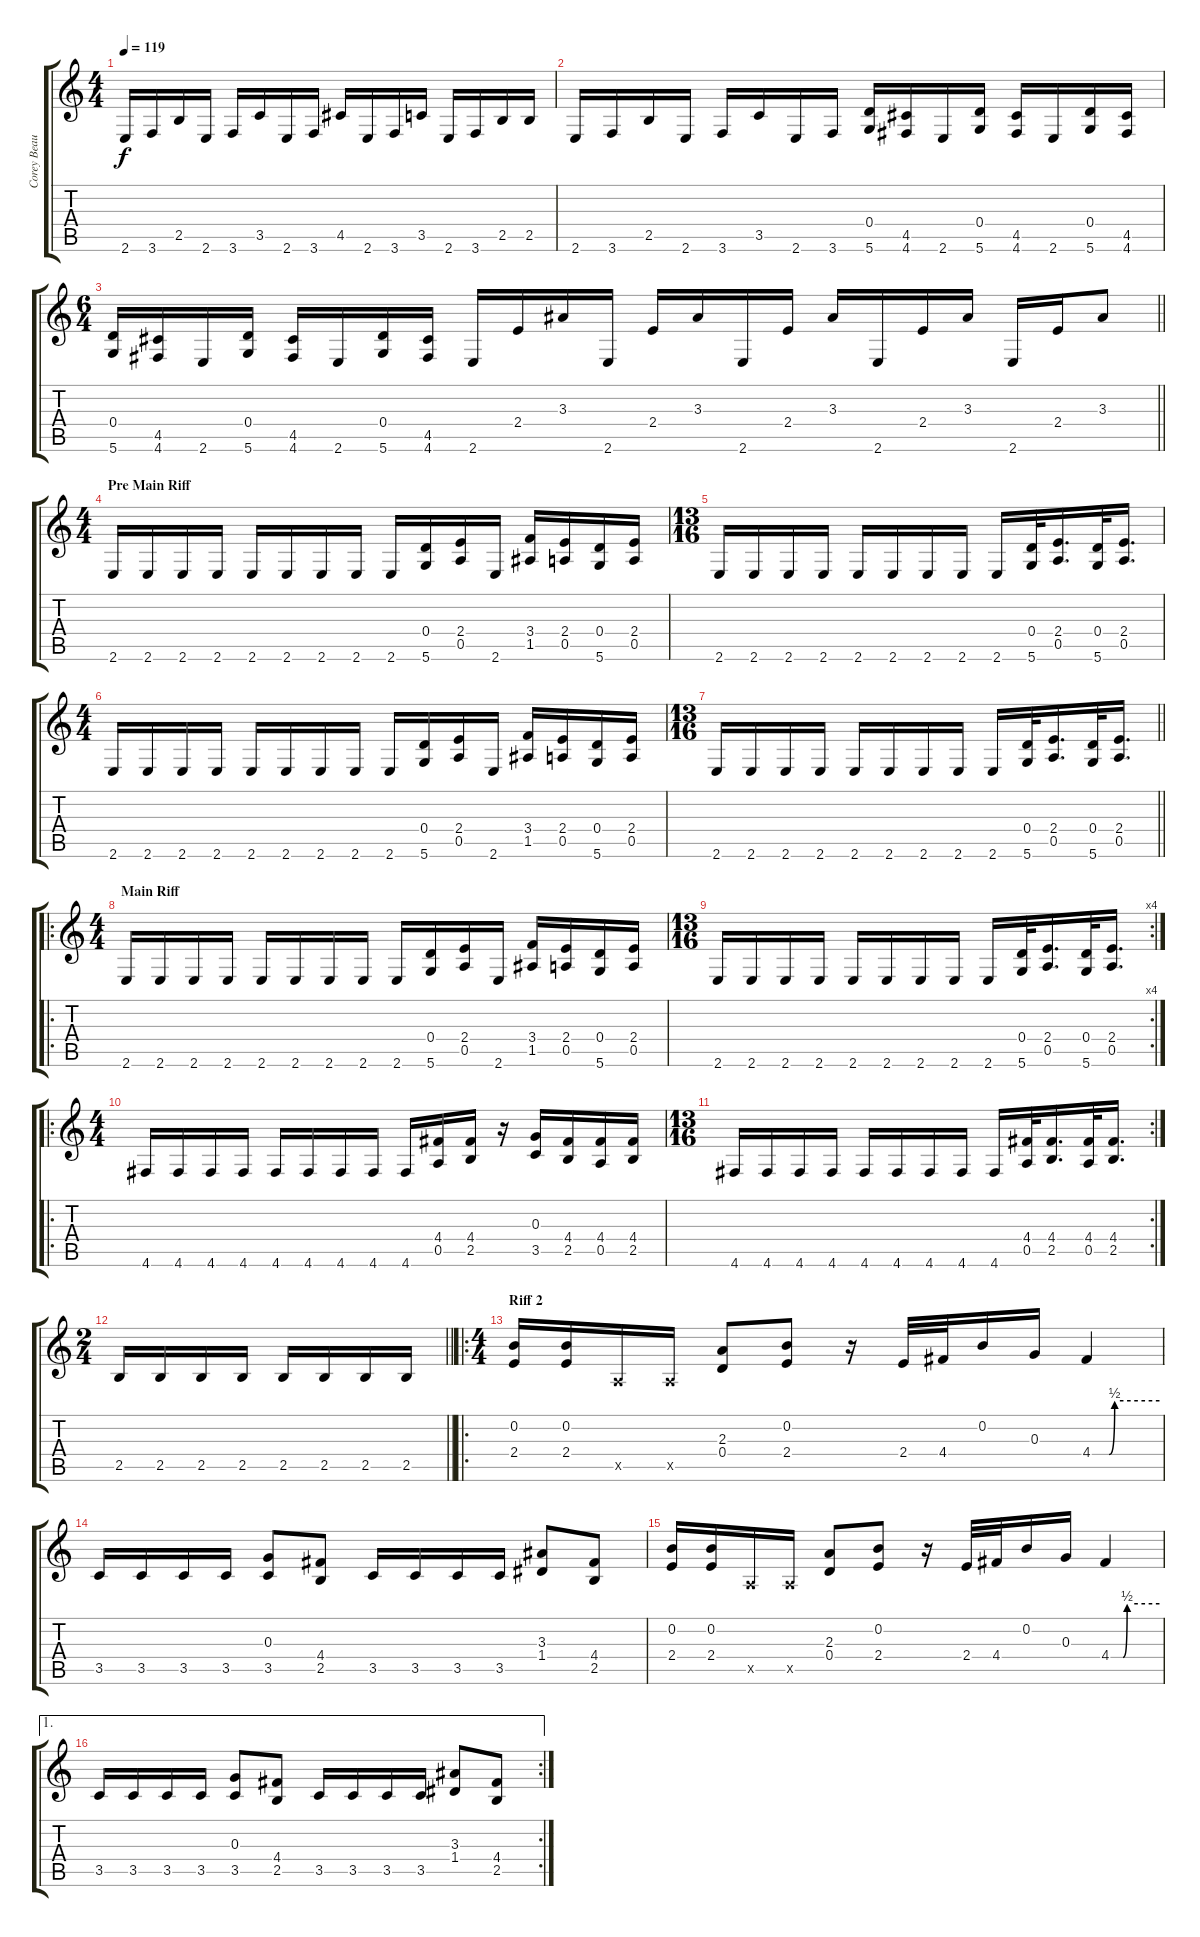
\track ("Corey Beaulieu (lead guitar)" "Corey Beau") {instrument distortionguitar}
\staff {score tabs}
\tuning (E4 B3 G3 D3 A2 D2) {hide}
\ts (4 4)
\tempo 119
\clef g2
\ks c
2.6.16{dy f} 3.6.16 2.5.16 2.6.16 3.6.16 3.5.16 2.6.16 3.6.16 4.5.16 2.6.16 3.6.16 3.5.16 2.6.16 3.6.16 2.5.16 2.5.16 |
2.6.16 3.6.16 2.5.16 2.6.16 3.6.16 3.5.16 2.6.16 3.6.16 (0.4 5.6).16 (4.5 4.6).16 2.6.16 (0.4 5.6).16 (4.5 4.6).16 2.6.16 (0.4 5.6).16 (4.5 4.6).16 |
\ts (6 4)
\barLineRight lightlight
(0.4 5.6).16 (4.5 4.6).16 2.6.16 (0.4 5.6).16 (4.5 4.6).16 2.6.16 (0.4 5.6).16 (4.5 4.6).16 2.6.16 2.4.16 3.3.16 2.6.16 2.4.16 3.3.16 2.6.16 2.4.16 3.3.16 2.6.16 2.4.16 3.3.16 2.6.16 2.4.16 3.3.8 |
\ts (4 4)
\section ("" "Pre Main Riff")
2.6.16 2.6.16 2.6.16 2.6.16 2.6.16 2.6.16 2.6.16 2.6.16 2.6.16 (0.4 5.6).16 (2.4 0.5).16 2.6.16 (3.4 1.5).16 (2.4 0.5).16 (0.4 5.6).16 (2.4 0.5).16 |
\ts (13 16)
2.6.16 2.6.16 2.6.16 2.6.16 2.6.16 2.6.16 2.6.16 2.6.16 2.6.16 (0.4 5.6).32 (2.4 0.5).16{d} (0.4 5.6).32 (2.4 0.5).16{d} |
\ts (4 4)
2.6.16 2.6.16 2.6.16 2.6.16 2.6.16 2.6.16 2.6.16 2.6.16 2.6.16 (0.4 5.6).16 (2.4 0.5).16 2.6.16 (3.4 1.5).16 (2.4 0.5).16 (0.4 5.6).16 (2.4 0.5).16 |
\ts (13 16)
\barLineRight lightlight
2.6.16 2.6.16 2.6.16 2.6.16 2.6.16 2.6.16 2.6.16 2.6.16 2.6.16 (0.4 5.6).32 (2.4 0.5).16{d} (0.4 5.6).32 (2.4 0.5).16{d} |
\ro
\ts (4 4)
\section ("" "Main Riff")
2.6.16 2.6.16 2.6.16 2.6.16 2.6.16 2.6.16 2.6.16 2.6.16 2.6.16 (0.4 5.6).16 (2.4 0.5).16 2.6.16 (3.4 1.5).16 (2.4 0.5).16 (0.4 5.6).16 (2.4 0.5).16 |
\rc 4
\ts (13 16)
2.6.16 2.6.16 2.6.16 2.6.16 2.6.16 2.6.16 2.6.16 2.6.16 2.6.16 (0.4 5.6).32 (2.4 0.5).16{d} (0.4 5.6).32 (2.4 0.5).16{d} |
\ro
\ts (4 4)
4.6.16 4.6.16 4.6.16 4.6.16 4.6.16 4.6.16 4.6.16 4.6.16 4.6.16 (4.4 0.5).16 (4.4 2.5).16 r.16 (0.3 3.5).16 (4.4 2.5).16 (4.4 0.5).16 (4.4 2.5).16 |
\rc 2
\ts (13 16)
4.6.16 4.6.16 4.6.16 4.6.16 4.6.16 4.6.16 4.6.16 4.6.16 4.6.16 (4.4 0.5).32 (4.4 2.5).16{d} (4.4 0.5).32 (4.4 2.5).16{d} |
\ts (2 4)
\barLineRight lightlight
2.5.16 2.5.16 2.5.16 2.5.16 2.5.16 2.5.16 2.5.16 2.5.16 |
\ro
\ts (4 4)
\section ("" "Riff 2")
(0.2 2.4).16 (0.2 2.4).16 0.5{x}.16 0.5{x}.16 (2.3 0.4).8 (0.2 2.4).8 r.16 2.4.32 4.4.32 0.2.16 0.3.16 4.4{be (custom 0 0 15 0 20 2 60 2)}.4 |
3.5.16 3.5.16 3.5.16 3.5.16 (0.3 3.5).8 (4.4 2.5).8 3.5.16 3.5.16 3.5.16 3.5.16 (3.3 1.4).8 (4.4 2.5).8 |
(0.2 2.4).16 (0.2 2.4).16 0.5{x}.16 0.5{x}.16 (2.3 0.4).8 (0.2 2.4).8 r.16 2.4.32 4.4.32 0.2.16 0.3.16 4.4{be (custom 0 0 15 0 20 2 60 2)}.4 |
\ae 1
\rc 2
3.5.16 3.5.16 3.5.16 3.5.16 (0.3 3.5).8 (4.4 2.5).8 3.5.16 3.5.16 3.5.16 3.5.16 (3.3 1.4).8 (4.4 2.5).8
